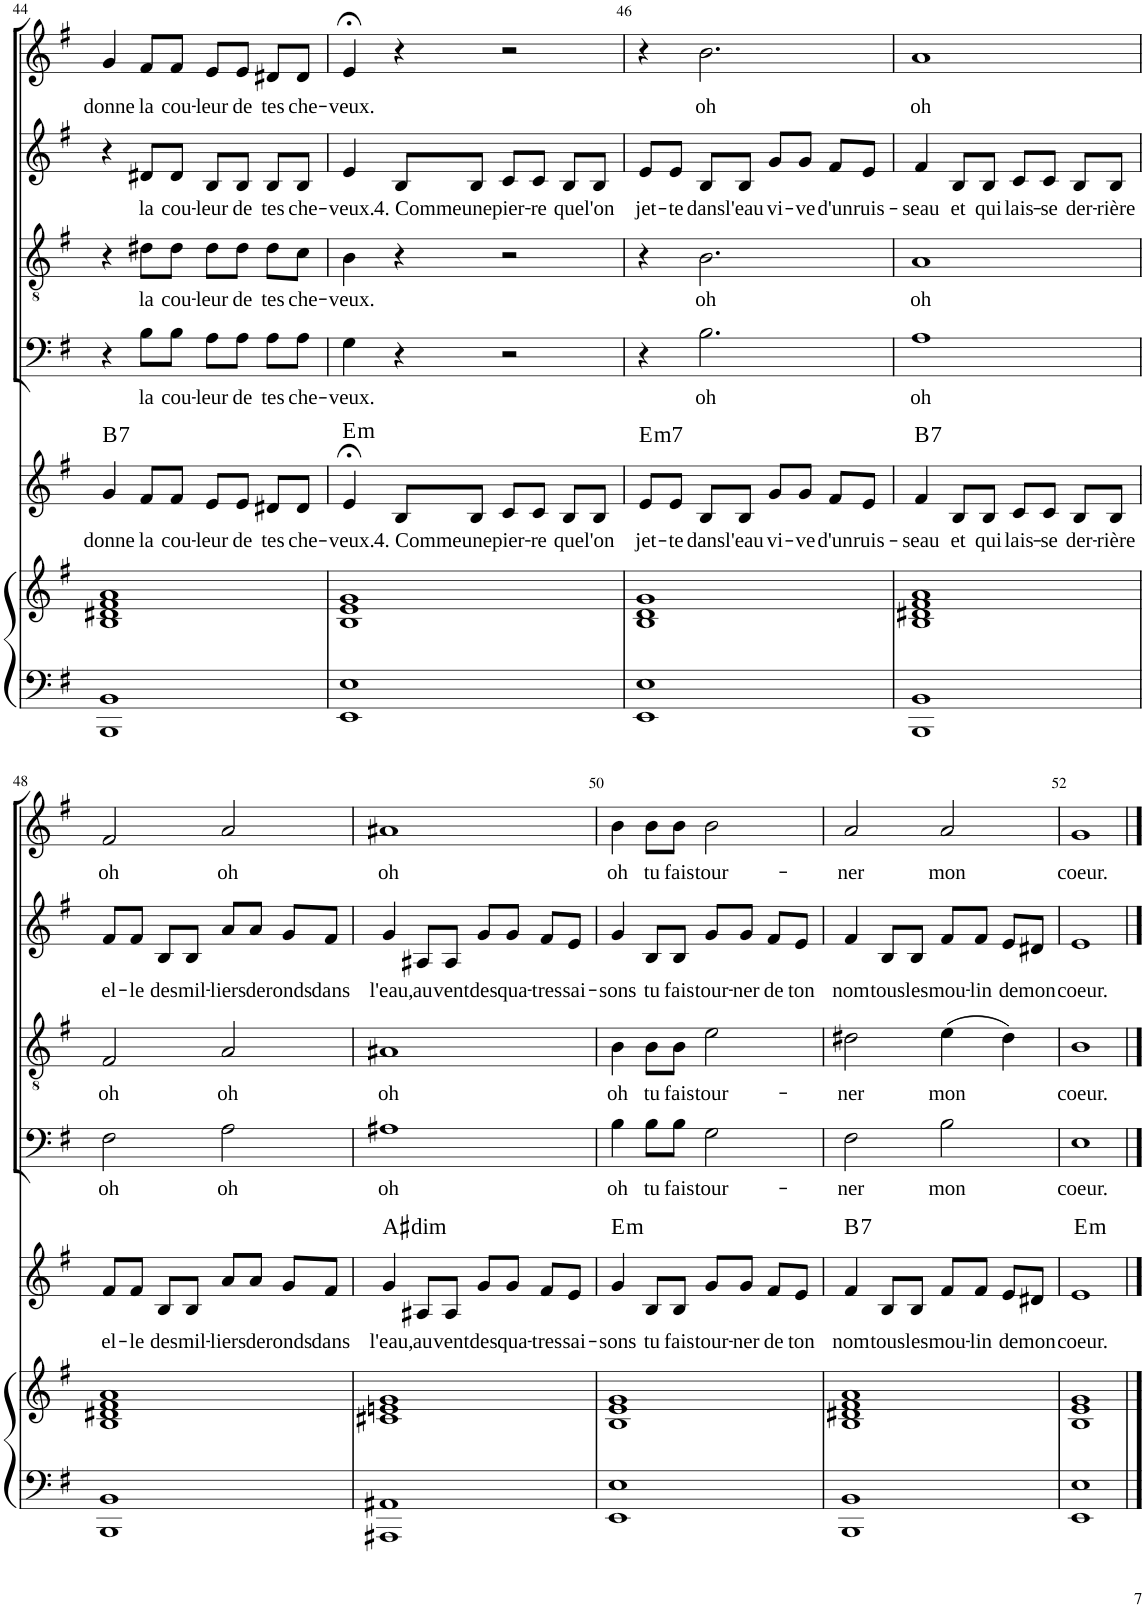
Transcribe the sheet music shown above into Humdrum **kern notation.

**kern	**kern	**kern	**text	**harte	**kern	**text	**kern	**text	**kern	**text	**kern	**text
*part6	*part6	*part5	*part5	*part5	*part4	*part4	*part3	*part3	*part2	*part2	*part1	*part1
*staff7	*staff6	*staff5	*staff5	*	*staff4	*staff4	*staff3	*staff3	*staff2	*staff2	*staff1	*staff1
*I"Piano	*	*I"Voice	*	*	*I"Basse	*	*I"Tenor	*	*I"Alto	*	*I"Soprano	*
*I'Pno	*	*	*	*	*	*	*	*	*	*	*	*
!!LO:PB:g=z
*clefF4	*clefG2	*clefG2	*	*	*clefF4	*	*clefGv2	*	*clefG2	*	*clefG2	*
*k[f#]	*k[f#]	*k[f#]	*	*	*k[f#]	*	*k[f#]	*	*k[f#]	*	*k[f#]	*
*M4/4	*M4/4	*M4/4	*	*	*M4/4	*	*M4/4	*	*M4/4	*	*M4/4	*
=44	=44	=44	=44	=44	=44	=44	=44	=44	=44	=44	=44	=44
!	!	!	!LO:LY:b	!LO:H:kt=7	!	!	!	!	!	!	!	!LO:LY:b
1BBB 1BB	1B 1d#X 1f# 1a	4g/	donne	B:7	4r	.	4r	.	4r	.	4g/	donne
!	!	!	!LO:LY:b	!	!	!LO:LY:b	!	!LO:LY:b	!	!LO:LY:b	!	!LO:LY:b
.	.	8f#/L	la	.	8B\L	la	8d#X\L	la	8d#X/L	la	8f#/L	la
!	!	!	!LO:LY:b	!	!	!LO:LY:b	!	!LO:LY:b	!	!LO:LY:b	!	!LO:LY:b
.	.	8f#/J	cou-	.	8B\J	cou-	8d#\J	cou-	8d#/J	cou-	8f#/J	cou-
!	!	!	!LO:LY:b	!	!	!LO:LY:b	!	!LO:LY:b	!	!LO:LY:b	!	!LO:LY:b
.	.	8e/L	-leur	.	8A\L	-leur	8d#\L	-leur	8B/L	-leur	8e/L	-leur
!	!	!	!LO:LY:b	!	!	!LO:LY:b	!	!LO:LY:b	!	!LO:LY:b	!	!LO:LY:b
.	.	8e/J	de	.	8A\J	de	8d#\J	de	8B/J	de	8e/J	de
!	!	!	!LO:LY:b	!	!	!LO:LY:b	!	!LO:LY:b	!	!LO:LY:b	!	!LO:LY:b
.	.	8d#X/L	tes	.	8A\L	tes	8d#\L	tes	8B/L	tes	8d#X/L	tes
!	!	!	!LO:LY:b	!	!	!LO:LY:b	!	!LO:LY:b	!	!LO:LY:b	!	!LO:LY:b
.	.	8d#/J	che-	.	8A\J	che-	8c\J	che-	8B/J	che-	8d#/J	che-
=45	=45	=45	=45	=45	=45	=45	=45	=45	=45	=45	=45	=45
!	!	!	!LO:LY:b	!LO:H:kt=m	!	!LO:LY:b	!	!LO:LY:b	!	!LO:LY:b	!	!LO:LY:b
1EE 1E	1B 1e 1g	4e;</	-veux.	E:min	4G\	-veux.	4B\	-veux.	4e/	-veux.	4e;</	-veux.
!	!	!	!LO:LY:b	!	!	!	!	!	!	!LO:LY:b	!	!
.	.	8B/L	4. Comme	.	4r	.	4r	.	8B/L	4. Comme	4r	.
!	!	!	!LO:LY:b	!	!	!	!	!	!	!LO:LY:b	!	!
.	.	8B/J	une	.	.	.	.	.	8B/J	une	.	.
!	!	!	!LO:LY:b	!	!	!	!	!	!	!LO:LY:b	!	!
.	.	8c/L	pier-	.	2r	.	2r	.	8c/L	pier-	2r	.
!	!	!	!LO:LY:b	!	!	!	!	!	!	!LO:LY:b	!	!
.	.	8c/J	-re	.	.	.	.	.	8c/J	-re	.	.
!	!	!	!LO:LY:b	!	!	!	!	!	!	!LO:LY:b	!	!
.	.	8B/L	que	.	.	.	.	.	8B/L	que	.	.
!	!	!	!LO:LY:b	!	!	!	!	!	!	!LO:LY:b	!	!
.	.	8B/J	l'on	.	.	.	.	.	8B/J	l'on	.	.
=46	=46	=46	=46	=46	=46	=46	=46	=46	=46	=46	=46	=46
!	!	!	!LO:LY:b	!LO:H:kt=m7	!	!	!	!	!	!LO:LY:b	!	!
1EE 1E	1B 1d 1g	8e/L	jet-	E:min7	4r	.	4r	.	8e/L	jet-	4r	.
!	!	!	!LO:LY:b	!	!	!	!	!	!	!LO:LY:b	!	!
.	.	8e/J	-te	.	.	.	.	.	8e/J	-te	.	.
!	!	!	!LO:LY:b	!	!	!LO:LY:b	!	!LO:LY:b	!	!LO:LY:b	!	!LO:LY:b
.	.	8B/L	dans	.	2.B\	oh	2.B\	oh	8B/L	dans	2.b\	oh
!	!	!	!LO:LY:b	!	!	!	!	!	!	!LO:LY:b	!	!
.	.	8B/J	l'eau	.	.	.	.	.	8B/J	l'eau	.	.
!	!	!	!LO:LY:b	!	!	!	!	!	!	!LO:LY:b	!	!
.	.	8g/L	vi-	.	.	.	.	.	8g/L	vi-	.	.
!	!	!	!LO:LY:b	!	!	!	!	!	!	!LO:LY:b	!	!
.	.	8g/J	-ve	.	.	.	.	.	8g/J	-ve	.	.
!	!	!	!LO:LY:b	!	!	!	!	!	!	!LO:LY:b	!	!
.	.	8f#/L	d'un	.	.	.	.	.	8f#/L	d'un	.	.
!	!	!	!LO:LY:b	!	!	!	!	!	!	!LO:LY:b	!	!
.	.	8e/J	ruis-	.	.	.	.	.	8e/J	ruis-	.	.
=47	=47	=47	=47	=47	=47	=47	=47	=47	=47	=47	=47	=47
!	!	!	!LO:LY:b	!LO:H:kt=7	!	!LO:LY:b	!	!LO:LY:b	!	!LO:LY:b	!	!LO:LY:b
1BBB 1BB	1B 1d#X 1f# 1a	4f#/	-seau	B:7	1A	oh	1A	oh	4f#/	-seau	1a	oh
!	!	!	!LO:LY:b	!	!	!	!	!	!	!LO:LY:b	!	!
.	.	8B/L	et	.	.	.	.	.	8B/L	et	.	.
!	!	!	!LO:LY:b	!	!	!	!	!	!	!LO:LY:b	!	!
.	.	8B/J	qui	.	.	.	.	.	8B/J	qui	.	.
!	!	!	!LO:LY:b	!	!	!	!	!	!	!LO:LY:b	!	!
.	.	8c/L	lais-	.	.	.	.	.	8c/L	lais-	.	.
!	!	!	!LO:LY:b	!	!	!	!	!	!	!LO:LY:b	!	!
.	.	8c/J	-se	.	.	.	.	.	8c/J	-se	.	.
!	!	!	!LO:LY:b	!	!	!	!	!	!	!LO:LY:b	!	!
.	.	8B/L	der-	.	.	.	.	.	8B/L	der-	.	.
!	!	!	!LO:LY:b	!	!	!	!	!	!	!LO:LY:b	!	!
.	.	8B/J	-rière	.	.	.	.	.	8B/J	-rière	.	.
!!LO:LB:g=z
=48	=48	=48	=48	=48	=48	=48	=48	=48	=48	=48	=48	=48
!	!	!	!LO:LY:b	!	!	!LO:LY:b	!	!LO:LY:b	!	!LO:LY:b	!	!LO:LY:b
1BBB 1BB	1B 1d#X 1f# 1a	8f#/L	el-	.	2F#\	oh	2F#/	oh	8f#/L	el-	2f#/	oh
!	!	!	!LO:LY:b	!	!	!	!	!	!	!LO:LY:b	!	!
.	.	8f#/J	-le	.	.	.	.	.	8f#/J	-le	.	.
!	!	!	!LO:LY:b	!	!	!	!	!	!	!LO:LY:b	!	!
.	.	8B/L	des	.	.	.	.	.	8B/L	des	.	.
!	!	!	!LO:LY:b	!	!	!	!	!	!	!LO:LY:b	!	!
.	.	8B/J	mil-	.	.	.	.	.	8B/J	mil-	.	.
!	!	!	!LO:LY:b	!	!	!LO:LY:b	!	!LO:LY:b	!	!LO:LY:b	!	!LO:LY:b
.	.	8a/L	-liers	.	2A\	oh	2A/	oh	8a/L	-liers	2a/	oh
!	!	!	!LO:LY:b	!	!	!	!	!	!	!LO:LY:b	!	!
.	.	8a/J	de	.	.	.	.	.	8a/J	de	.	.
!	!	!	!LO:LY:b	!	!	!	!	!	!	!LO:LY:b	!	!
.	.	8g/L	ronds	.	.	.	.	.	8g/L	ronds	.	.
!	!	!	!LO:LY:b	!	!	!	!	!	!	!LO:LY:b	!	!
.	.	8f#/J	dans	.	.	.	.	.	8f#/J	dans	.	.
=49	=49	=49	=49	=49	=49	=49	=49	=49	=49	=49	=49	=49
!	!	!	!LO:LY:b	!LO:H:kt=dim	!	!LO:LY:b	!	!LO:LY:b	!	!LO:LY:b	!	!LO:LY:b
1AAA#X 1AA#X	1c#X 1en 1g	4g/	l'eau,	A#:dim	1A#X	oh	1A#X	oh	4g/	l'eau,	1a#X	oh
!	!	!	!LO:LY:b	!	!	!	!	!	!	!LO:LY:b	!	!
.	.	8A#X/L	au	.	.	.	.	.	8A#X/L	au	.	.
!	!	!	!LO:LY:b	!	!	!	!	!	!	!LO:LY:b	!	!
.	.	8A#/J	vent	.	.	.	.	.	8A#/J	vent	.	.
!	!	!	!LO:LY:b	!	!	!	!	!	!	!LO:LY:b	!	!
.	.	8g/L	des	.	.	.	.	.	8g/L	des	.	.
!	!	!	!LO:LY:b	!	!	!	!	!	!	!LO:LY:b	!	!
.	.	8g/J	qua-	.	.	.	.	.	8g/J	qua-	.	.
!	!	!	!LO:LY:b	!	!	!	!	!	!	!LO:LY:b	!	!
.	.	8f#/L	-tres	.	.	.	.	.	8f#/L	-tres	.	.
!	!	!	!LO:LY:b	!	!	!	!	!	!	!LO:LY:b	!	!
.	.	8e/J	sai-	.	.	.	.	.	8e/J	sai-	.	.
=50	=50	=50	=50	=50	=50	=50	=50	=50	=50	=50	=50	=50
!	!	!	!LO:LY:b	!LO:H:kt=m	!	!LO:LY:b	!	!LO:LY:b	!	!LO:LY:b	!	!LO:LY:b
1EE 1E	1B 1e 1g	4g/	-sons	E:min	4B\	oh	4B\	oh	4g/	-sons	4b\	oh
!	!	!	!LO:LY:b	!	!	!LO:LY:b	!	!LO:LY:b	!	!LO:LY:b	!	!LO:LY:b
.	.	8B/L	tu	.	8B\L	tu	8B\L	tu	8B/L	tu	8b\L	tu
!	!	!	!LO:LY:b	!	!	!LO:LY:b	!	!LO:LY:b	!	!LO:LY:b	!	!LO:LY:b
.	.	8B/J	fais	.	8B\J	fais	8B\J	fais	8B/J	fais	8b\J	fais
!	!	!	!LO:LY:b	!	!	!LO:LY:b	!	!LO:LY:b	!	!LO:LY:b	!	!LO:LY:b
.	.	8g/L	tour-	.	2G\	tour-	2e\	tour-	8g/L	tour-	2b\	tour-
!	!	!	!LO:LY:b	!	!	!	!	!	!	!LO:LY:b	!	!
.	.	8g/J	-ner	.	.	.	.	.	8g/J	-ner	.	.
!	!	!	!LO:LY:b	!	!	!	!	!	!	!LO:LY:b	!	!
.	.	8f#/L	de	.	.	.	.	.	8f#/L	de	.	.
!	!	!	!LO:LY:b	!	!	!	!	!	!	!LO:LY:b	!	!
.	.	8e/J	ton	.	.	.	.	.	8e/J	ton	.	.
=51	=51	=51	=51	=51	=51	=51	=51	=51	=51	=51	=51	=51
!	!	!	!LO:LY:b	!LO:H:kt=7	!	!LO:LY:b	!	!LO:LY:b	!	!LO:LY:b	!	!LO:LY:b
1BBB 1BB	1B 1d#X 1f# 1a	4f#/	nom	B:7	2F#\	-ner	2d#X\	-ner	4f#/	nom	2a/	-ner
!	!	!	!LO:LY:b	!	!	!	!	!	!	!LO:LY:b	!	!
.	.	8B/L	tous	.	.	.	.	.	8B/L	tous	.	.
!	!	!	!LO:LY:b	!	!	!	!	!	!	!LO:LY:b	!	!
.	.	8B/J	les	.	.	.	.	.	8B/J	les	.	.
!	!	!	!LO:LY:b	!	!	!LO:LY:b	!	!LO:LY:b	!	!LO:LY:b	!	!LO:LY:b
.	.	8f#/L	mou-	.	2B\	mon	(4e\	mon	8f#/L	mou-	2a/	mon
!	!	!	!LO:LY:b	!	!	!	!	!	!	!LO:LY:b	!	!
.	.	8f#/J	-lin	.	.	.	.	.	8f#/J	-lin	.	.
!	!	!	!LO:LY:b	!	!	!	!	!	!	!LO:LY:b	!	!
.	.	8e/L	de	.	.	.	4d#\)	.	8e/L	de	.	.
!	!	!	!LO:LY:b	!	!	!	!	!	!	!LO:LY:b	!	!
.	.	8d#X/J	mon	.	.	.	.	.	8d#X/J	mon	.	.
=52	=52	=52	=52	=52	=52	=52	=52	=52	=52	=52	=52	=52
!	!	!	!LO:LY:b	!LO:H:kt=m	!	!LO:LY:b	!	!LO:LY:b	!	!LO:LY:b	!	!LO:LY:b
1EE 1E	1B 1e 1g	1e	coeur.	E:min	1E	coeur.	1B	coeur.	1e	coeur.	1g	coeur.
==	==	==	==	==	==	==	==	==	==	==	==	==
*-	*-	*-	*-	*-	*-	*-	*-	*-	*-	*-	*-	*-
